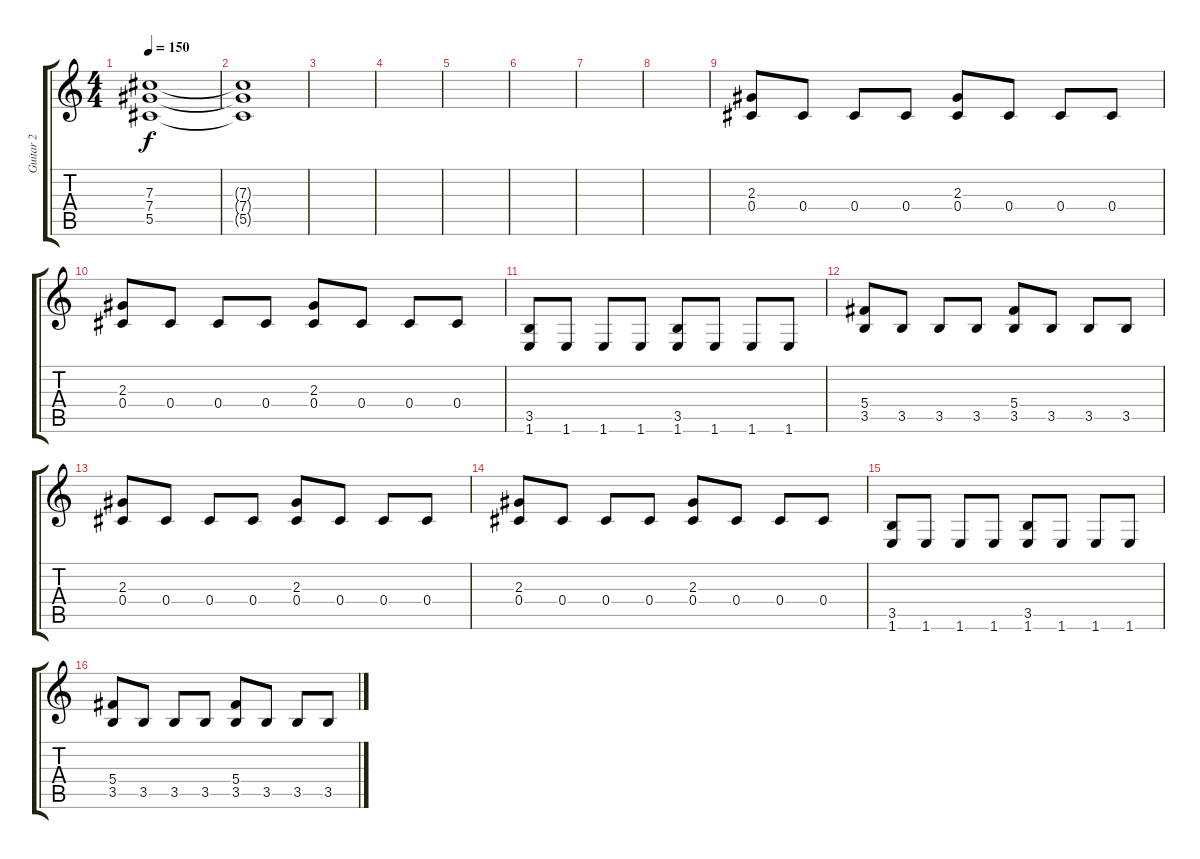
\track ("Guitar 2" "Guitar 2") {instrument distortionguitar}
\staff {score tabs}
\tuning (Eb4 Bb3 Gb3 Db3 Ab2 Eb2) {hide}
\ts (4 4)
\tempo 150
\clef g2
\ks c
(7.3{t} 7.4{t} 5.5{t}).1{dy f} |
(7.3{t} 7.4{t} 5.5{t}).1 |
|
|
|
|
|
|
(2.3 0.4).8 0.4.8 0.4.8 0.4.8 (2.3 0.4).8 0.4.8 0.4.8 0.4.8 |
(2.3 0.4).8 0.4.8 0.4.8 0.4.8 (2.3 0.4).8 0.4.8 0.4.8 0.4.8 |
(3.5 1.6).8 1.6.8 1.6.8 1.6.8 (3.5 1.6).8 1.6.8 1.6.8 1.6.8 |
(5.4 3.5).8 3.5.8 3.5.8 3.5.8 (5.4 3.5).8 3.5.8 3.5.8 3.5.8 |
(2.3 0.4).8 0.4.8 0.4.8 0.4.8 (2.3 0.4).8 0.4.8 0.4.8 0.4.8 |
(2.3 0.4).8 0.4.8 0.4.8 0.4.8 (2.3 0.4).8 0.4.8 0.4.8 0.4.8 |
(3.5 1.6).8 1.6.8 1.6.8 1.6.8 (3.5 1.6).8 1.6.8 1.6.8 1.6.8 |
(5.4 3.5).8 3.5.8 3.5.8 3.5.8 (5.4 3.5).8 3.5.8 3.5.8 3.5.8
